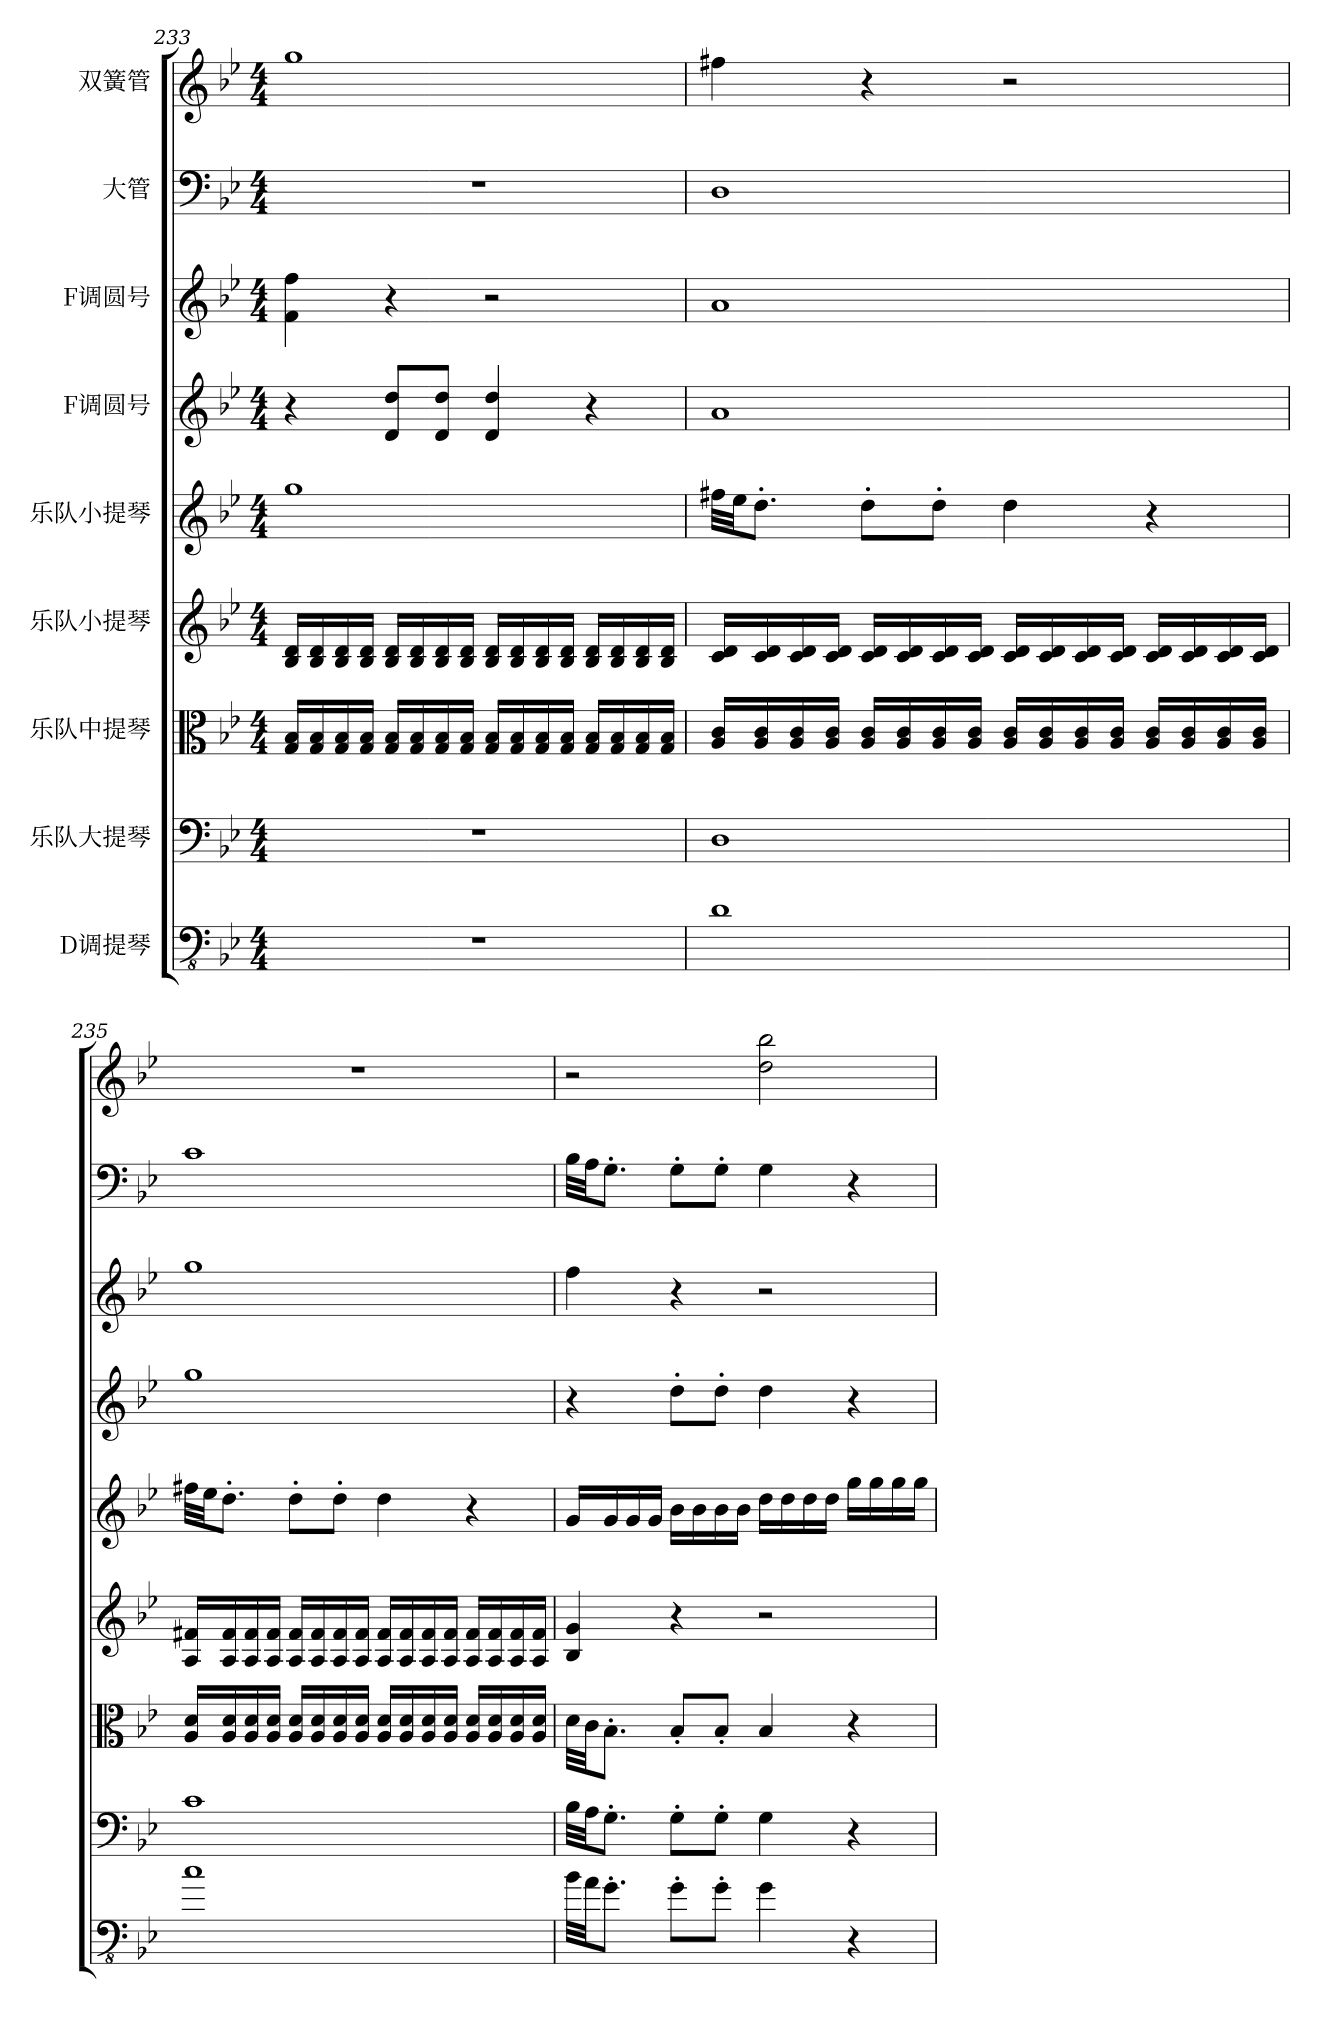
**kern	**kern	**kern	**kern	**kern	**kern	**kern	**kern	**kern
*part9	*part8	*part7	*part6	*part5	*part4	*part3	*part2	*part1
*staff9	*staff8	*staff7	*staff6	*staff5	*staff4	*staff3	*staff2	*staff1
*I"D调提琴	*I"乐队大提琴	*I"乐队中提琴	*I"乐队小提琴	*I"乐队小提琴	*I"F调圆号	*I"F调圆号	*I"大管	*I"双簧管
!!LO:PB:g=z
*clefFv4	*clefF4	*clefC3	*clefG2	*clefG2	*clefG2	*clefG2	*clefF4	*clefG2
*ITrd7c12	*	*	*	*	*ITrd4c7	*ITrd4c7	*	*
*k[b-e-]	*k[b-e-]	*k[b-e-]	*k[b-e-]	*k[b-e-]	*k[b-e-a-]	*k[b-e-a-]	*k[b-e-]	*k[b-e-]
*M4/4	*M4/4	*M4/4	*M4/4	*M4/4	*M4/4	*M4/4	*M4/4	*M4/4
=233	=233	=233	=233	=233	=233	=233	=233	=233
1r	1r	16G/ 16B-/LL	16B-/ 16d/LL	1gg	4r	4B-\ 4b-\	1r	1gg
.	.	16G/ 16B-/	16B-/ 16d/	.	.	.	.	.
.	.	16G/ 16B-/	16B-/ 16d/	.	.	.	.	.
.	.	16G/ 16B-/JJ	16B-/ 16d/JJ	.	.	.	.	.
.	.	16G/ 16B-/LL	16B-/ 16d/LL	.	8G/ 8g/L	4r	.	.
.	.	16G/ 16B-/	16B-/ 16d/	.	.	.	.	.
.	.	16G/ 16B-/	16B-/ 16d/	.	8G/ 8g/J	.	.	.
.	.	16G/ 16B-/JJ	16B-/ 16d/JJ	.	.	.	.	.
.	.	16G/ 16B-/LL	16B-/ 16d/LL	.	4G/ 4g/	2r	.	.
.	.	16G/ 16B-/	16B-/ 16d/	.	.	.	.	.
.	.	16G/ 16B-/	16B-/ 16d/	.	.	.	.	.
.	.	16G/ 16B-/JJ	16B-/ 16d/JJ	.	.	.	.	.
.	.	16G/ 16B-/LL	16B-/ 16d/LL	.	4r	.	.	.
.	.	16G/ 16B-/	16B-/ 16d/	.	.	.	.	.
.	.	16G/ 16B-/	16B-/ 16d/	.	.	.	.	.
.	.	16G/ 16B-/JJ	16B-/ 16d/JJ	.	.	.	.	.
!!LO:PB:g=z
=234	=234	=234	=234	=234	=234	=234	=234	=234
1DD	1D	16A/ 16c/LL	16c/ 16d/LL	32ff#X\LLL	1d	1d	1D	4ff#X\
.	.	.	.	32ee-\JJ	.	.	.	.
.	.	16A/ 16c/	16c/ 16d/	8.dd'\J	.	.	.	.
.	.	16A/ 16c/	16c/ 16d/	.	.	.	.	.
.	.	16A/ 16c/JJ	16c/ 16d/JJ	.	.	.	.	.
.	.	16A/ 16c/LL	16c/ 16d/LL	8dd'\L	.	.	.	4r
.	.	16A/ 16c/	16c/ 16d/	.	.	.	.	.
.	.	16A/ 16c/	16c/ 16d/	8dd'\J	.	.	.	.
.	.	16A/ 16c/JJ	16c/ 16d/JJ	.	.	.	.	.
.	.	16A/ 16c/LL	16c/ 16d/LL	4dd\	.	.	.	2r
.	.	16A/ 16c/	16c/ 16d/	.	.	.	.	.
.	.	16A/ 16c/	16c/ 16d/	.	.	.	.	.
.	.	16A/ 16c/JJ	16c/ 16d/JJ	.	.	.	.	.
.	.	16A/ 16c/LL	16c/ 16d/LL	4r	.	.	.	.
.	.	16A/ 16c/	16c/ 16d/	.	.	.	.	.
.	.	16A/ 16c/	16c/ 16d/	.	.	.	.	.
.	.	16A/ 16c/JJ	16c/ 16d/JJ	.	.	.	.	.
!!LO:PB:g=z
=235	=235	=235	=235	=235	=235	=235	=235	=235
1C	1c	16A/ 16d/LL	16A/ 16f#X/LL	32ff#X\LLL	1cc	1cc	1c	1r
.	.	.	.	32ee-\JJ	.	.	.	.
.	.	16A/ 16d/	16A/ 16f#/	8.dd'\J	.	.	.	.
.	.	16A/ 16d/	16A/ 16f#/	.	.	.	.	.
.	.	16A/ 16d/JJ	16A/ 16f#/JJ	.	.	.	.	.
.	.	16A/ 16d/LL	16A/ 16f#/LL	8dd'\L	.	.	.	.
.	.	16A/ 16d/	16A/ 16f#/	.	.	.	.	.
.	.	16A/ 16d/	16A/ 16f#/	8dd'\J	.	.	.	.
.	.	16A/ 16d/JJ	16A/ 16f#/JJ	.	.	.	.	.
.	.	16A/ 16d/LL	16A/ 16f#/LL	4dd\	.	.	.	.
.	.	16A/ 16d/	16A/ 16f#/	.	.	.	.	.
.	.	16A/ 16d/	16A/ 16f#/	.	.	.	.	.
.	.	16A/ 16d/JJ	16A/ 16f#/JJ	.	.	.	.	.
.	.	16A/ 16d/LL	16A/ 16f#/LL	4r	.	.	.	.
.	.	16A/ 16d/	16A/ 16f#/	.	.	.	.	.
.	.	16A/ 16d/	16A/ 16f#/	.	.	.	.	.
.	.	16A/ 16d/JJ	16A/ 16f#/JJ	.	.	.	.	.
=236	=236	=236	=236	=236	=236	=236	=236	=236
32BB-\LLL	32B-\LLL	32d\LLL	4B-/ 4g/	16g/LL	4r	4b-\	32B-\LLL	2r
32AA\JJ	32A\JJ	32c\JJ	.	.	.	.	32A\JJ	.
8.GG'\J	8.G'\J	8.B-'\J	.	16g/	.	.	8.G'\J	.
.	.	.	.	16g/	.	.	.	.
.	.	.	.	16g/JJ	.	.	.	.
8GG'\L	8G'\L	8B-'/L	4r	16b-\LL	8g'\L	4r	8G'\L	.
.	.	.	.	16b-\	.	.	.	.
8GG'\J	8G'\J	8B-'/J	.	16b-\	8g'\J	.	8G'\J	.
.	.	.	.	16b-\JJ	.	.	.	.
4GG\	4G\	4B-/	2r	16dd\LL	4g\	2r	4G\	2dd\ 2bb-\
.	.	.	.	16dd\	.	.	.	.
.	.	.	.	16dd\	.	.	.	.
.	.	.	.	16dd\JJ	.	.	.	.
4r	4r	4r	.	16gg\LL	4r	.	4r	.
.	.	.	.	16gg\	.	.	.	.
.	.	.	.	16gg\	.	.	.	.
.	.	.	.	16gg\JJ	.	.	.	.
=	=	=	=	=	=	=	=	=
*-	*-	*-	*-	*-	*-	*-	*-	*-
